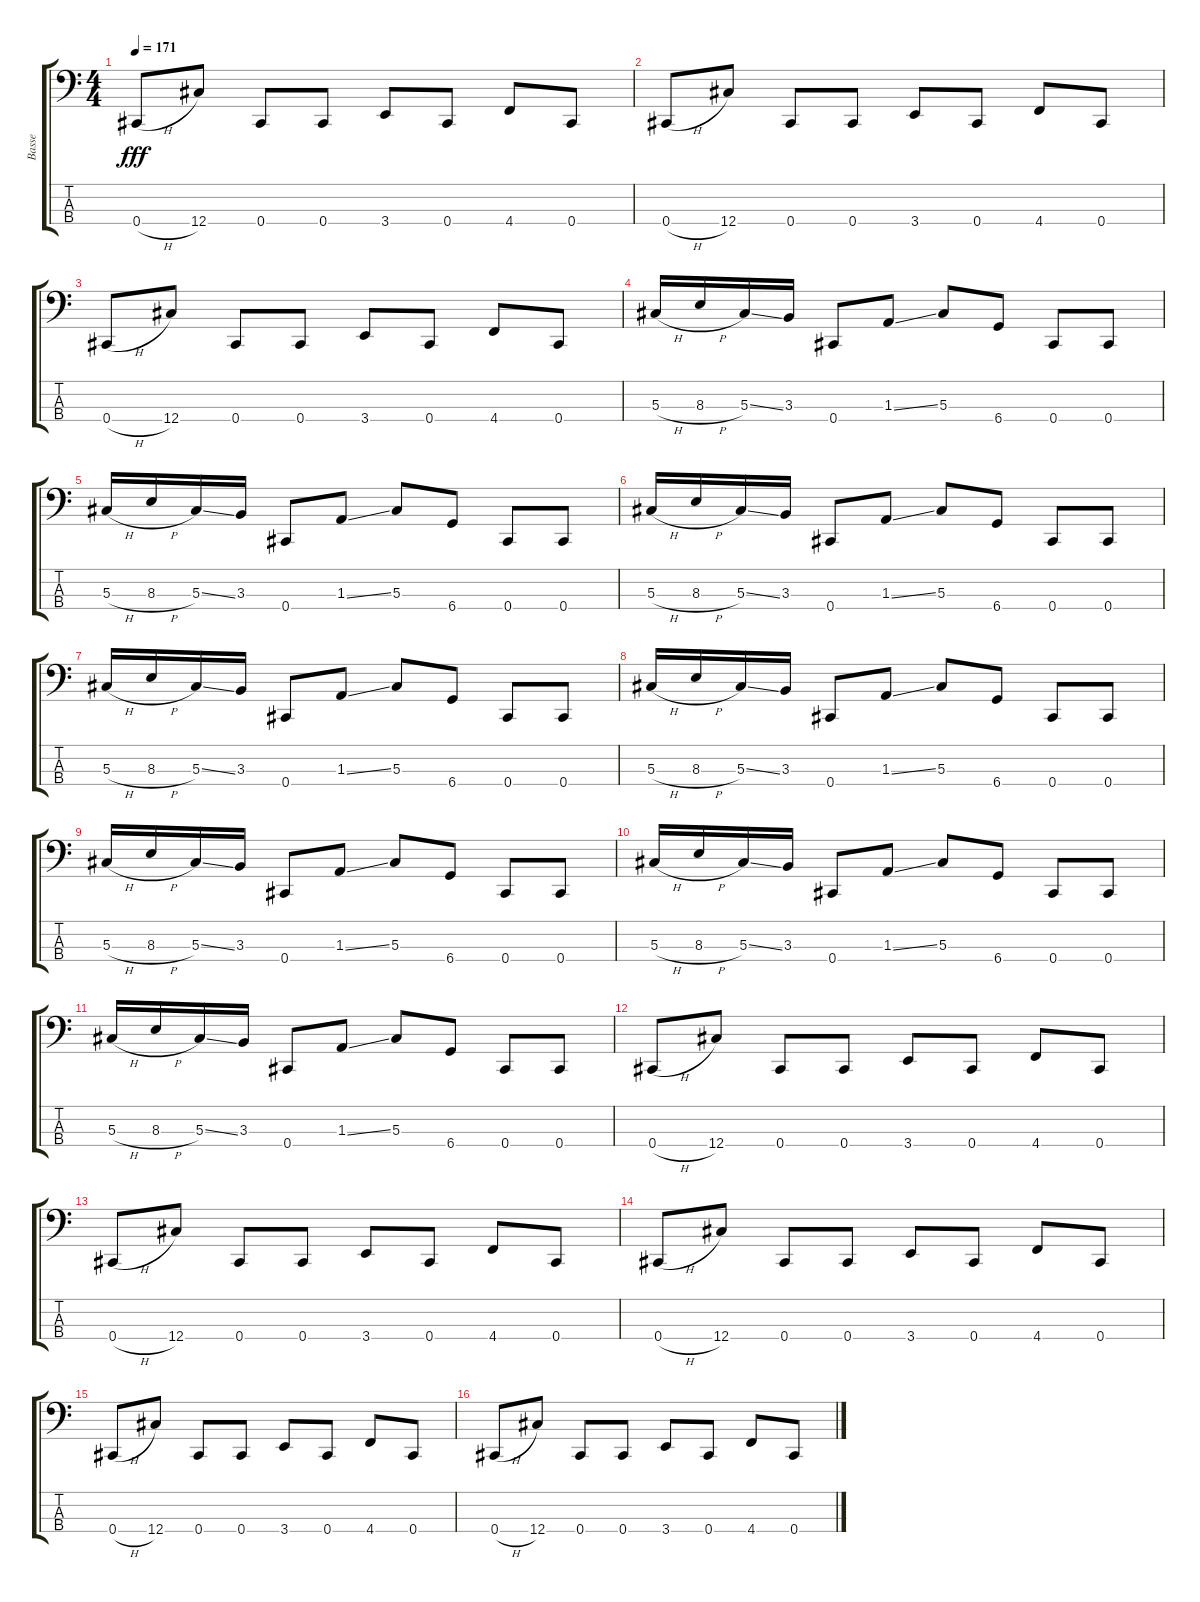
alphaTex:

\track ("Basse" "Basse") {instrument slapbass2}
\staff {score tabs}
\tuning (Gb2 Db2 Ab1 Db1) {hide}
\ts (4 4)
\tempo 171
\clef f4
\ks c
0.4{h}.8{dy fff} 12.4.8 0.4.8 0.4.8 3.4.8 0.4.8 4.4.8 0.4.8 |
0.4{h}.8 12.4.8 0.4.8 0.4.8 3.4.8 0.4.8 4.4.8 0.4.8 |
0.4{h}.8 12.4.8 0.4.8 0.4.8 3.4.8 0.4.8 4.4.8 0.4.8 |
5.3{h}.16 8.3{h}.16 5.3{ss}.16 3.3.16 0.4.8 1.3{ss}.8 5.3.8 6.4.8 0.4.8 0.4.8 |
5.3{h}.16 8.3{h}.16 5.3{ss}.16 3.3.16 0.4.8 1.3{ss}.8 5.3.8 6.4.8 0.4.8 0.4.8 |
5.3{h}.16 8.3{h}.16 5.3{ss}.16 3.3.16 0.4.8 1.3{ss}.8 5.3.8 6.4.8 0.4.8 0.4.8 |
5.3{h}.16 8.3{h}.16 5.3{ss}.16 3.3.16 0.4.8 1.3{ss}.8 5.3.8 6.4.8 0.4.8 0.4.8 |
5.3{h}.16 8.3{h}.16 5.3{ss}.16 3.3.16 0.4.8 1.3{ss}.8 5.3.8 6.4.8 0.4.8 0.4.8 |
5.3{h}.16 8.3{h}.16 5.3{ss}.16 3.3.16 0.4.8 1.3{ss}.8 5.3.8 6.4.8 0.4.8 0.4.8 |
5.3{h}.16 8.3{h}.16 5.3{ss}.16 3.3.16 0.4.8 1.3{ss}.8 5.3.8 6.4.8 0.4.8 0.4.8 |
5.3{h}.16 8.3{h}.16 5.3{ss}.16 3.3.16 0.4.8 1.3{ss}.8 5.3.8 6.4.8 0.4.8 0.4.8 |
0.4{h}.8 12.4.8 0.4.8 0.4.8 3.4.8 0.4.8 4.4.8 0.4.8 |
0.4{h}.8 12.4.8 0.4.8 0.4.8 3.4.8 0.4.8 4.4.8 0.4.8 |
0.4{h}.8 12.4.8 0.4.8 0.4.8 3.4.8 0.4.8 4.4.8 0.4.8 |
0.4{h}.8 12.4.8 0.4.8 0.4.8 3.4.8 0.4.8 4.4.8 0.4.8 |
0.4{h}.8 12.4.8 0.4.8 0.4.8 3.4.8 0.4.8 4.4.8 0.4.8
